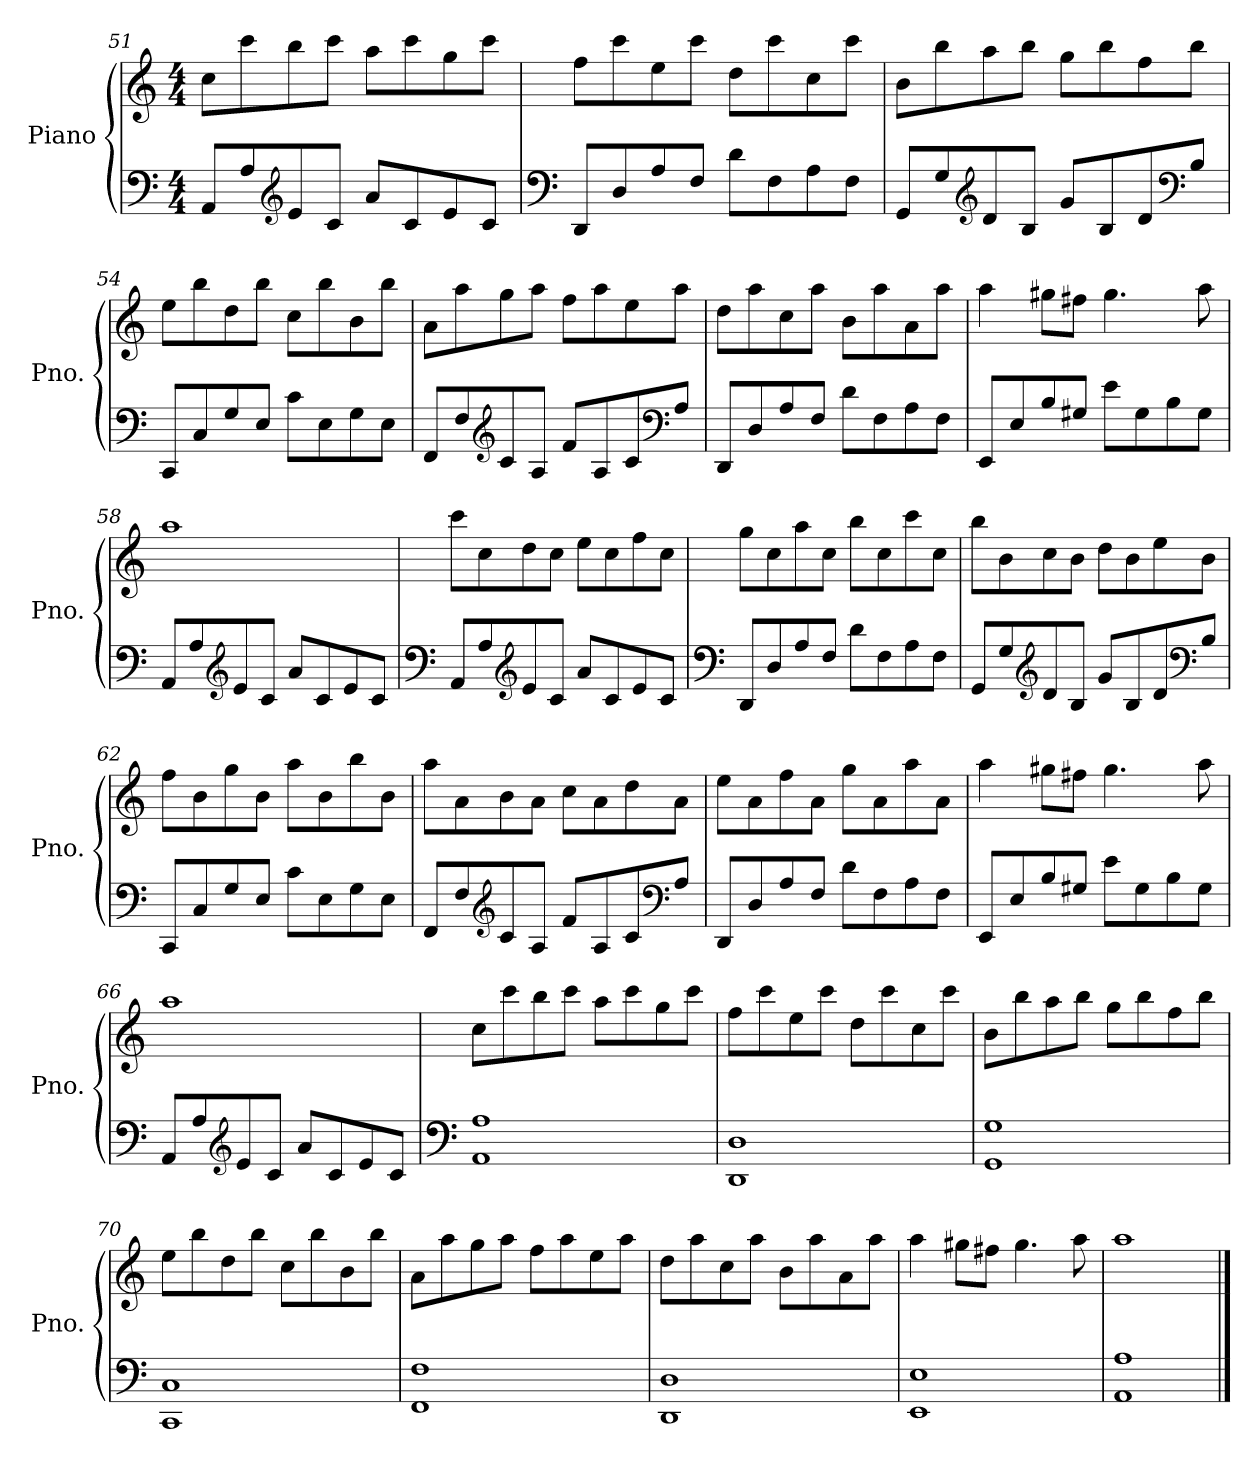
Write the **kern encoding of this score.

**kern	**kern
*part1	*part1
*staff2	*staff1
*I"Piano	*
*I'Pno.	*
*clefF4	*clefG2
*k[]	*k[]
*M4/4	*M4/4
=51	=51
8AA/L	8cc\L
8A/	8ccc\
*clefG2	*
8e/	8bb\
8c/J	8ccc\J
8a/L	8aa\L
8c/	8ccc\
8e/	8gg\
8c/J	8ccc\J
!!LO:LB:g=z
=52	=52
*clefF4	*
8DD/L	8ff\L
8D/	8ccc\
8A/	8ee\
8F/J	8ccc\J
8d\L	8dd\L
8F\	8ccc\
8A\	8cc\
8F\J	8ccc\J
=53	=53
8GG/L	8b\L
8G/	8bb\
*clefG2	*
8d/	8aa\
8B/J	8bb\J
8g/L	8gg\L
8B/	8bb\
8d/	8ff\
*clefF4	*
8B/J	8bb\J
=54	=54
8CC/L	8ee\L
8C/	8bb\
8G/	8dd\
8E/J	8bb\J
8c\L	8cc\L
8E\	8bb\
8G\	8b\
8E\J	8bb\J
=55	=55
8FF/L	8a\L
8F/	8aa\
*clefG2	*
8c/	8gg\
8A/J	8aa\J
8f/L	8ff\L
8A/	8aa\
8c/	8ee\
*clefF4	*
8A/J	8aa\J
!!LO:LB:g=z
=56	=56
8DD/L	8dd\L
8D/	8aa\
8A/	8cc\
8F/J	8aa\J
8d\L	8b\L
8F\	8aa\
8A\	8a\
8F\J	8aa\J
=57	=57
8EE/L	4aa\
8E/	.
8B/	8gg#X\L
8G#X/J	8ff#X\J
8e\L	4.gg#\
8G#\	.
8B\	.
8G#\J	8aa\
=58	=58
8AA/L	1aa
8A/	.
*clefG2	*
8e/	.
8c/J	.
8a/L	.
8c/	.
8e/	.
8c/J	.
=59	=59
*clefF4	*
8AA/L	8ccc\L
8A/	8cc\
*clefG2	*
8e/	8dd\
8c/J	8cc\J
8a/L	8ee\L
8c/	8cc\
8e/	8ff\
8c/J	8cc\J
!!LO:LB:g=z
=60	=60
*clefF4	*
8DD/L	8gg\L
8D/	8cc\
8A/	8aa\
8F/J	8cc\J
8d\L	8bb\L
8F\	8cc\
8A\	8ccc\
8F\J	8cc\J
=61	=61
8GG/L	8bb\L
8G/	8b\
*clefG2	*
8d/	8cc\
8B/J	8b\J
8g/L	8dd\L
8B/	8b\
8d/	8ee\
*clefF4	*
8B/J	8b\J
=62	=62
8CC/L	8ff\L
8C/	8b\
8G/	8gg\
8E/J	8b\J
8c\L	8aa\L
8E\	8b\
8G\	8bb\
8E\J	8b\J
=63	=63
8FF/L	8aa\L
8F/	8a\
*clefG2	*
8c/	8b\
8A/J	8a\J
8f/L	8cc\L
8A/	8a\
8c/	8dd\
*clefF4	*
8A/J	8a\J
!!LO:LB:g=z
=64	=64
8DD/L	8ee\L
8D/	8a\
8A/	8ff\
8F/J	8a\J
8d\L	8gg\L
8F\	8a\
8A\	8aa\
8F\J	8a\J
=65	=65
8EE/L	4aa\
8E/	.
8B/	8gg#X\L
8G#X/J	8ff#X\J
8e\L	4.gg#\
8G#\	.
8B\	.
8G#\J	8aa\
=66	=66
8AA/L	1aa
8A/	.
*clefG2	*
8e/	.
8c/J	.
8a/L	.
8c/	.
8e/	.
8c/J	.
=67	=67
*clefF4	*
1AA 1A	8cc\L
.	8ccc\
.	8bb\
.	8ccc\J
.	8aa\L
.	8ccc\
.	8gg\
.	8ccc\J
!!LO:PB:g=z
=68	=68
1DD 1D	8ff\L
.	8ccc\
.	8ee\
.	8ccc\J
.	8dd\L
.	8ccc\
.	8cc\
.	8ccc\J
=69	=69
1GG 1G	8b\L
.	8bb\
.	8aa\
.	8bb\J
.	8gg\L
.	8bb\
.	8ff\
.	8bb\J
=70	=70
1CC 1C	8ee\L
.	8bb\
.	8dd\
.	8bb\J
.	8cc\L
.	8bb\
.	8b\
.	8bb\J
=71	=71
1FF 1F	8a\L
.	8aa\
.	8gg\
.	8aa\J
.	8ff\L
.	8aa\
.	8ee\
.	8aa\J
=72	=72
1DD 1D	8dd\L
.	8aa\
.	8cc\
.	8aa\J
.	8b\L
.	8aa\
.	8a\
.	8aa\J
!!LO:LB:g=z
=73	=73
1EE 1E	4aa\
.	8gg#X\L
.	8ff#X\J
.	4.gg#\
.	8aa\
=74	=74
1AA 1A	1aa
==	==
*-	*-
